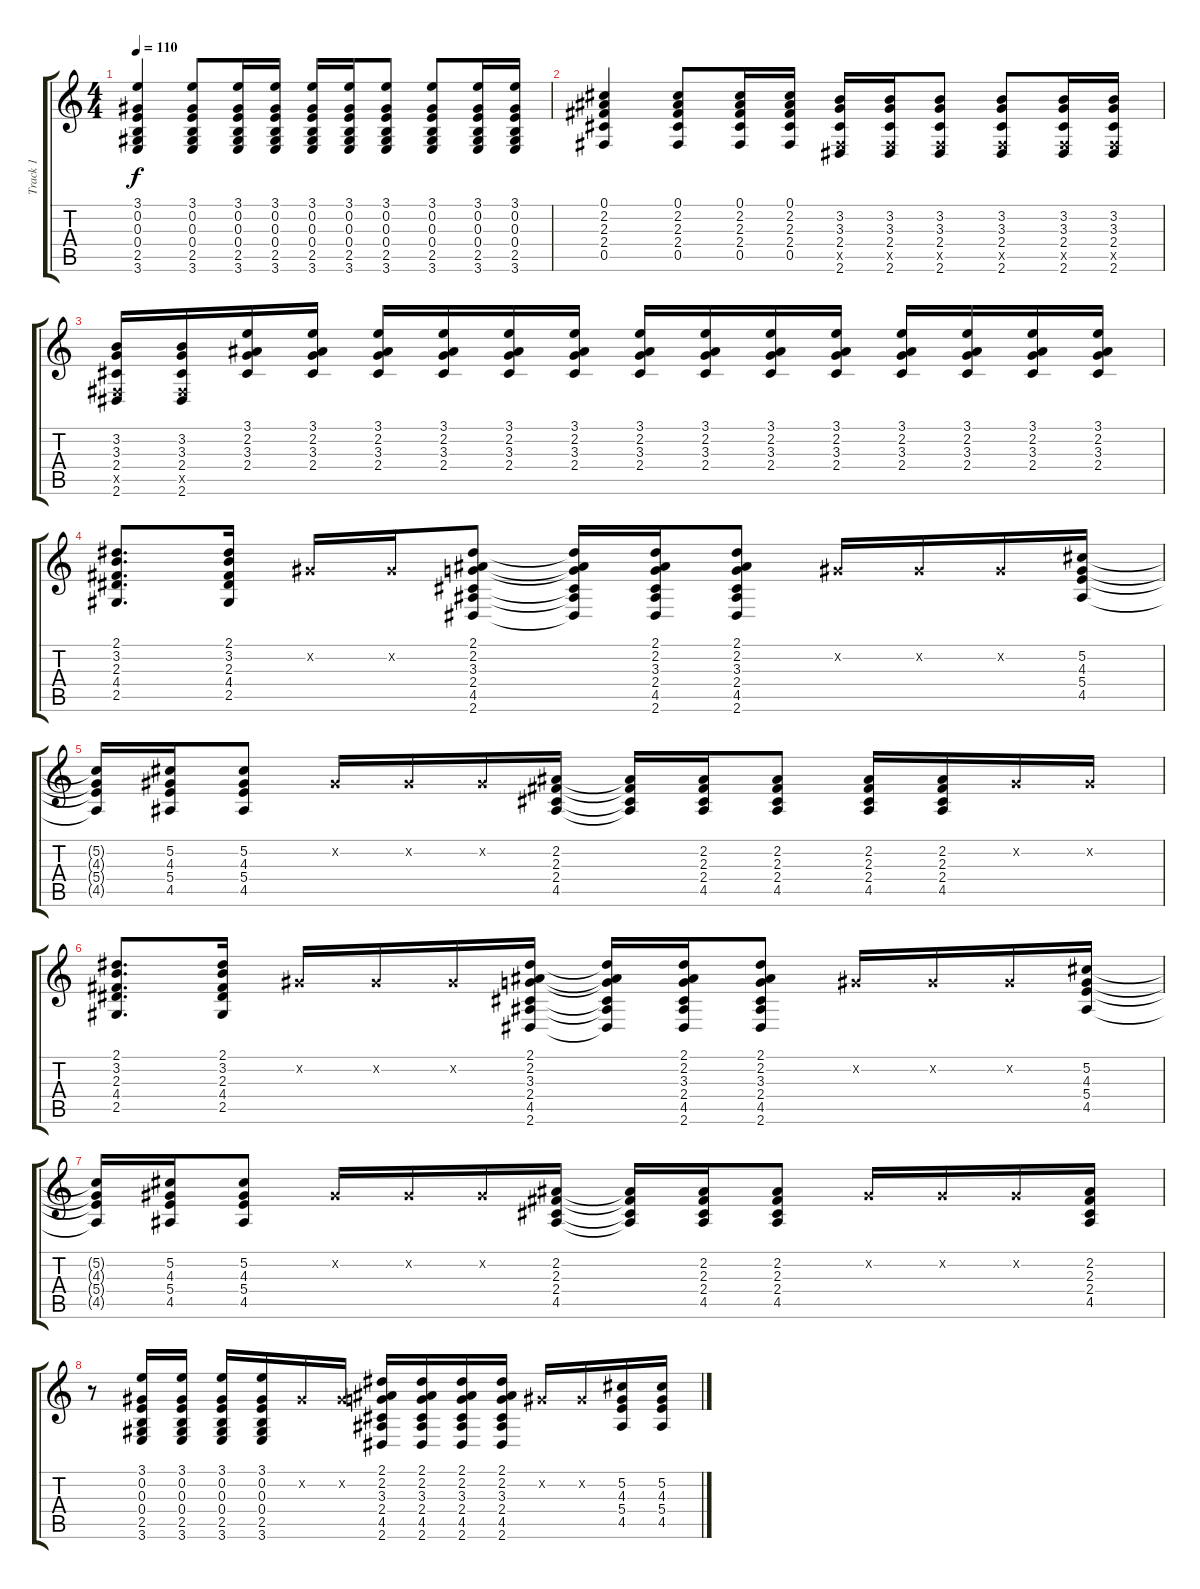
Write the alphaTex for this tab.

\track ("Track 1" "Track 1") {instrument acousticguitarsteel}
\staff {score tabs}
\tuning (Db4 Ab3 E3 B2 Gb2 Db2) {hide}
\ts (4 4)
\tempo 110
\clef g2
\ks c
(3.1 0.2 0.3 0.4 2.5 3.6).4{dy f} (3.1 0.2 0.3 0.4 2.5 3.6).8 (3.1 0.2 0.3 0.4 2.5 3.6).16 (3.1 0.2 0.3 0.4 2.5 3.6).16 (3.1 0.2 0.3 0.4 2.5 3.6).16 (3.1 0.2 0.3 0.4 2.5 3.6).16 (3.1 0.2 0.3 0.4 2.5 3.6).8 (3.1 0.2 0.3 0.4 2.5 3.6).8 (3.1 0.2 0.3 0.4 2.5 3.6).16 (3.1 0.2 0.3 0.4 2.5 3.6).16 |
(0.1 2.2 2.3 2.4 0.5).4 (0.1 2.2 2.3 2.4 0.5).8 (0.1 2.2 2.3 2.4 0.5).16 (0.1 2.2 2.3 2.4 0.5).16 (3.2 3.3 2.4 0.5{x} 2.6).16 (3.2 3.3 2.4 0.5{x} 2.6).16 (3.2 3.3 2.4 0.5{x} 2.6).8 (3.2 3.3 2.4 0.5{x} 2.6).8 (3.2 3.3 2.4 0.5{x} 2.6).16 (3.2 3.3 2.4 0.5{x} 2.6).16 |
(3.2 3.3 2.4 0.5{x} 2.6).16 (3.2 3.3 2.4 0.5{x} 2.6).16 (3.1 2.2 3.3 2.4).16 (3.1 2.2 3.3 2.4).16 (3.1 2.2 3.3 2.4).16 (3.1 2.2 3.3 2.4).16 (3.1 2.2 3.3 2.4).16 (3.1 2.2 3.3 2.4).16 (3.1 2.2 3.3 2.4).16 (3.1 2.2 3.3 2.4).16 (3.1 2.2 3.3 2.4).16 (3.1 2.2 3.3 2.4).16 (3.1 2.2 3.3 2.4).16 (3.1 2.2 3.3 2.4).16 (3.1 2.2 3.3 2.4).16 (3.1 2.2 3.3 2.4).16 |
(2.1 3.2 2.3 4.4 2.5).8{d} (2.1 3.2 2.3 4.4 2.5).16 0.2{x}.16 0.2{x}.16 (2.1 2.2 3.3 2.4 4.5 2.6).8 (2.1{t} 2.2{t} 3.3{t} 2.4{t} 4.5{t} 2.6{t}).16 (2.1 2.2 3.3 2.4 4.5 2.6).16 (2.1 2.2 3.3 2.4 4.5 2.6).8 0.2{x}.16 0.2{x}.16 0.2{x}.16 (5.2 4.3 5.4 4.5).16 |
(5.2{t} 4.3{t} 5.4{t} 4.5{t}).16 (5.2 4.3 5.4 4.5).16 (5.2 4.3 5.4 4.5).8 0.2{x}.16 0.2{x}.16 0.2{x}.16 (2.2 2.3 2.4 4.5).16 (2.2{t} 2.3{t} 2.4{t} 4.5{t}).16 (2.2 2.3 2.4 4.5).16 (2.2 2.3 2.4 4.5).8 (2.2 2.3 2.4 4.5).16 (2.2 2.3 2.4 4.5).16 0.2{x}.16 0.2{x}.16 |
(2.1 3.2 2.3 4.4 2.5).8{d} (2.1 3.2 2.3 4.4 2.5).16 0.2{x}.16 0.2{x}.16 0.2{x}.16 (2.1 2.2 3.3 2.4 4.5 2.6).16 (2.1{t} 2.2{t} 3.3{t} 2.4{t} 4.5{t} 2.6{t}).16 (2.1 2.2 3.3 2.4 4.5 2.6).16 (2.1 2.2 3.3 2.4 4.5 2.6).8 0.2{x}.16 0.2{x}.16 0.2{x}.16 (5.2 4.3 5.4 4.5).16 |
(5.2{t} 4.3{t} 5.4{t} 4.5{t}).16 (5.2 4.3 5.4 4.5).16 (5.2 4.3 5.4 4.5).8 0.2{x}.16 0.2{x}.16 0.2{x}.16 (2.2 2.3 2.4 4.5).16 (2.2{t} 2.3{t} 2.4{t} 4.5{t}).16 (2.2 2.3 2.4 4.5).16 (2.2 2.3 2.4 4.5).8 0.2{x}.16 0.2{x}.16 0.2{x}.16 (2.2 2.3 2.4 4.5).16 |
r.8 (3.1 0.2 0.3 0.4 2.5 3.6).16 (3.1 0.2 0.3 0.4 2.5 3.6).16 (3.1 0.2 0.3 0.4 2.5 3.6).16 (3.1 0.2 0.3 0.4 2.5 3.6).16 0.2{x}.16 0.2{x}.16 (2.1 2.2 3.3 2.4 4.5 2.6).16 (2.1 2.2 3.3 2.4 4.5 2.6).16 (2.1 2.2 3.3 2.4 4.5 2.6).16 (2.1 2.2 3.3 2.4 4.5 2.6).16 0.2{x}.16 0.2{x}.16 (5.2 4.3 5.4 4.5).16 (5.2 4.3 5.4 4.5).16
